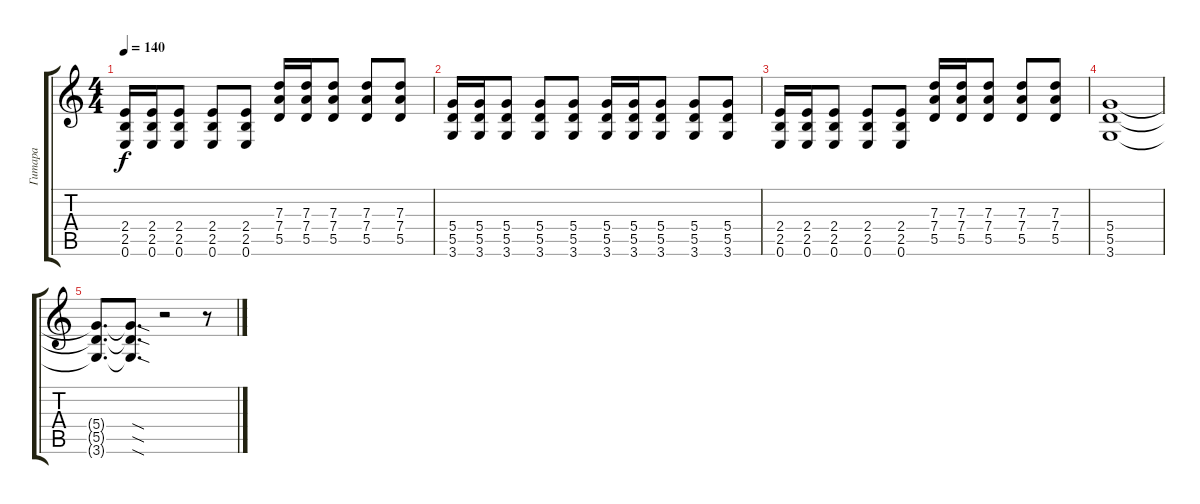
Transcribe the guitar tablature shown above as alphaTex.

\track ("Гитара" "Гитара") {instrument distortionguitar}
\staff {score tabs}
\tuning (E4 B3 G3 D3 A2 E2) {hide}
\ts (4 4)
\tempo 140
\clef g2
\ks c
(2.4 2.5 0.6).16{dy f} (2.4 2.5 0.6).16 (2.4 2.5 0.6).8 (2.4 2.5 0.6).8 (2.4 2.5 0.6).8 (7.3 7.4 5.5).16 (7.3 7.4 5.5).16 (7.3 7.4 5.5).8 (7.3 7.4 5.5).8 (7.3 7.4 5.5).8 |
(5.4 5.5 3.6).16 (5.4 5.5 3.6).16 (5.4 5.5 3.6).8 (5.4 5.5 3.6).8 (5.4 5.5 3.6).8 (5.4 5.5 3.6).16 (5.4 5.5 3.6).16 (5.4 5.5 3.6).8 (5.4 5.5 3.6).8 (5.4 5.5 3.6).8 |
(2.4 2.5 0.6).16 (2.4 2.5 0.6).16 (2.4 2.5 0.6).8 (2.4 2.5 0.6).8 (2.4 2.5 0.6).8 (7.3 7.4 5.5).16 (7.3 7.4 5.5).16 (7.3 7.4 5.5).8 (7.3 7.4 5.5).8 (7.3 7.4 5.5).8 |
(5.4 5.5 3.6).1 |
(5.4{t} 5.5{t} 3.6{t}).8{d} (5.4{sod t} 5.5{sod t} 3.6{sod t}).8{d} r.2 r.8
